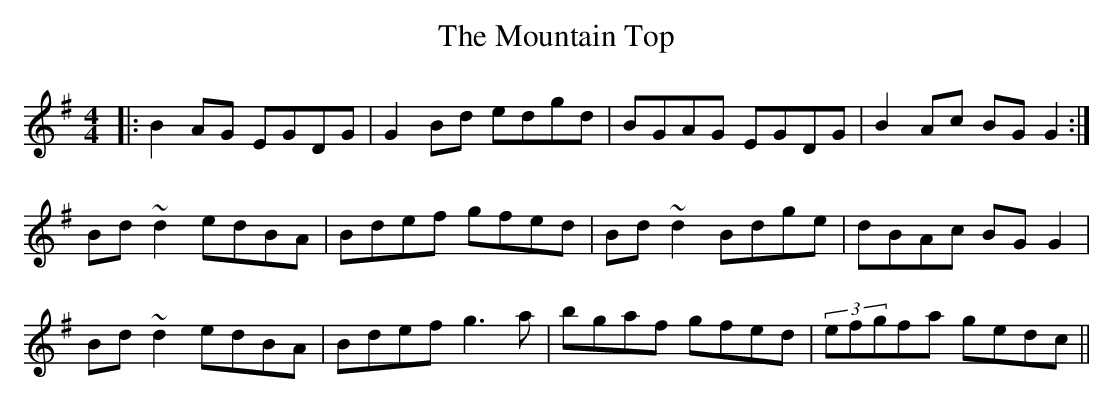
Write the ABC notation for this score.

X:1
T: The Mountain Top
M: 4/4
L: 1/8
K: Gmaj
|:B2AG EGDG|G2Bd edgd|BGAG EGDG|B2Ac BGG2:|
Bd~d2 edBA|Bdef gfed|Bd~d2 Bdge|dBAc BGG2|
Bd~d2 edBA|Bdef g3a|bgaf gfed|(3efgfa gedc||
